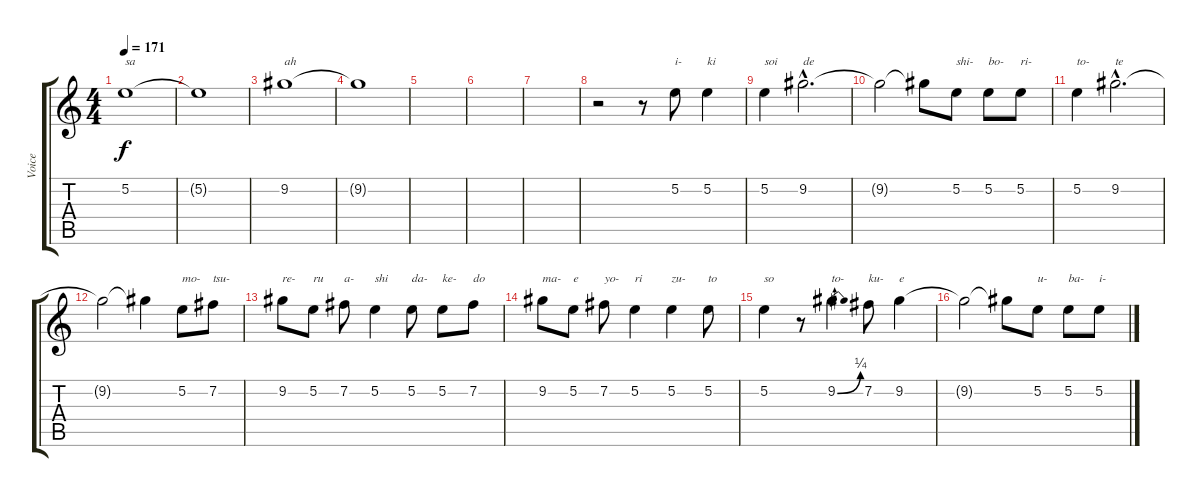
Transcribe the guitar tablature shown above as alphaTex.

\track ("Voice" "Voice") {instrument contrabass}
\staff {score tabs}
\tuning (E4 B3 G3 D3 A2 E2) {hide}
\ts (4 4)
\tempo 171
\clef g2
\ks c
5.2.1{txt "sa" dy f} |
5.2{t}.1 |
9.2.1{txt "ah"} |
9.2{t}.1 |
|
|
|
r.2 r.8 5.2.8{txt "i-"} 5.2.4{txt "ki"} |
5.2.4{txt "soi"} 9.2{hac}.2{d txt "de"} |
9.2{t}.2 9.2{t}.8 5.2.8{txt "shi-"} 5.2.8{txt "bo-"} 5.2.8{txt "ri-"} |
5.2.4{txt "to-"} 9.2{hac}.2{d txt "te"} |
9.2{t}.2 9.2{t}.4 5.2.8{txt "mo-"} 7.2.8{txt "tsu-"} |
9.2.8{txt "re-"} 5.2.8{txt "ru"} 7.2.8{txt "a-"} 5.2.4{txt "shi"} 5.2.8{txt "da-"} 5.2.8{txt "ke-"} 7.2.8{txt "do"} |
9.2.8{txt "ma-"} 5.2.8{txt "e"} 7.2.8{txt "yo-"} 5.2.4{txt "ri"} 5.2.4{txt "zu-"} 5.2.8{txt "to"} |
5.2.4{txt "so"} r.8 9.2{be (bend 0 0 60 1)}.4{txt "to-"} 7.2.8{txt "ku-"} 9.2.4{txt "e"} |
9.2{t}.2 9.2{t}.8 5.2.8{txt "u-"} 5.2.8{txt "ba-"} 5.2.8{txt "i-"}
